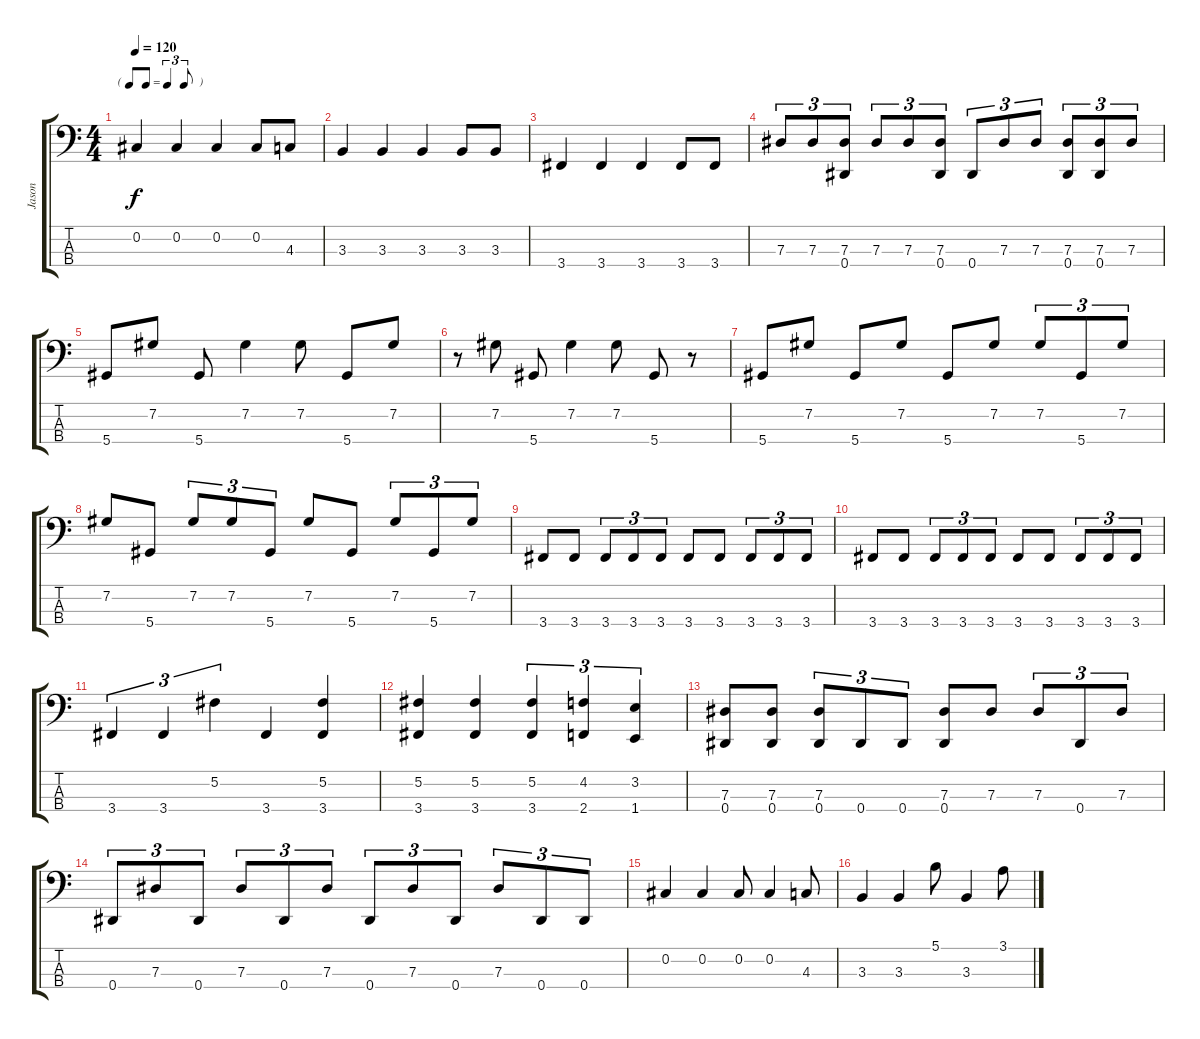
\track ("Jason" "Jason") {instrument electricbasspick}
\staff {score tabs}
\tuning (Gb2 Db2 Ab1 Eb1) {hide}
\ts (4 4)
\tf triplet8th
\tempo 120
\clef f4
\ks c
0.2.4{dy f} 0.2.4 0.2.4 0.2.8 4.3.8 |
3.3.4 3.3.4 3.3.4 3.3.8 3.3.8 |
3.4.4 3.4.4 3.4.4 3.4.8 3.4.8 |
7.3.8{tu (3 2)} 7.3.8{tu (3 2)} (7.3 0.4).8{tu (3 2)} 7.3.8{tu (3 2)} 7.3.8{tu (3 2)} (7.3 0.4).8{tu (3 2)} 0.4.8{tu (3 2)} 7.3.8{tu (3 2)} 7.3.8{tu (3 2)} (7.3 0.4).8{tu (3 2)} (7.3 0.4).8{tu (3 2)} 7.3.8{tu (3 2)} |
5.4.8 7.2.8 5.4.8 7.2.4 7.2.8 5.4.8 7.2.8 |
r.8 7.2.8 5.4.8 7.2.4 7.2.8 5.4.8 r.8 |
5.4.8 7.2.8 5.4.8 7.2.8 5.4.8 7.2.8 7.2.8{tu (3 2)} 5.4.8{tu (3 2)} 7.2.8{tu (3 2)} |
7.2.8 5.4.8 7.2.8{tu (3 2)} 7.2.8{tu (3 2)} 5.4.8{tu (3 2)} 7.2.8 5.4.8 7.2.8{tu (3 2)} 5.4.8{tu (3 2)} 7.2.8{tu (3 2)} |
3.4.8 3.4.8 3.4.8{tu (3 2)} 3.4.8{tu (3 2)} 3.4.8{tu (3 2)} 3.4.8 3.4.8 3.4.8{tu (3 2)} 3.4.8{tu (3 2)} 3.4.8{tu (3 2)} |
3.4.8 3.4.8 3.4.8{tu (3 2)} 3.4.8{tu (3 2)} 3.4.8{tu (3 2)} 3.4.8 3.4.8 3.4.8{tu (3 2)} 3.4.8{tu (3 2)} 3.4.8{tu (3 2)} |
3.4.4{tu (3 2)} 3.4.4{tu (3 2)} 5.2.4{tu (3 2)} 3.4.4 (5.2 3.4).4 |
(5.2 3.4).4 (5.2 3.4).4 (5.2 3.4).4{tu (3 2)} (4.2 2.4).4{tu (3 2)} (3.2 1.4).4{tu (3 2)} |
(7.3 0.4).8 (7.3 0.4).8 (7.3 0.4).8{tu (3 2)} 0.4.8{tu (3 2)} 0.4.8{tu (3 2)} (7.3 0.4).8 7.3.8 7.3.8{tu (3 2)} 0.4.8{tu (3 2)} 7.3.8{tu (3 2)} |
0.4.8{tu (3 2)} 7.3.8{tu (3 2)} 0.4.8{tu (3 2)} 7.3.8{tu (3 2)} 0.4.8{tu (3 2)} 7.3.8{tu (3 2)} 0.4.8{tu (3 2)} 7.3.8{tu (3 2)} 0.4.8{tu (3 2)} 7.3.8{tu (3 2)} 0.4.8{tu (3 2)} 0.4.8{tu (3 2)} |
0.2.4 0.2.4 0.2.8 0.2.4 4.3.8 |
3.3.4 3.3.4 5.1.8 3.3.4 3.1.8
